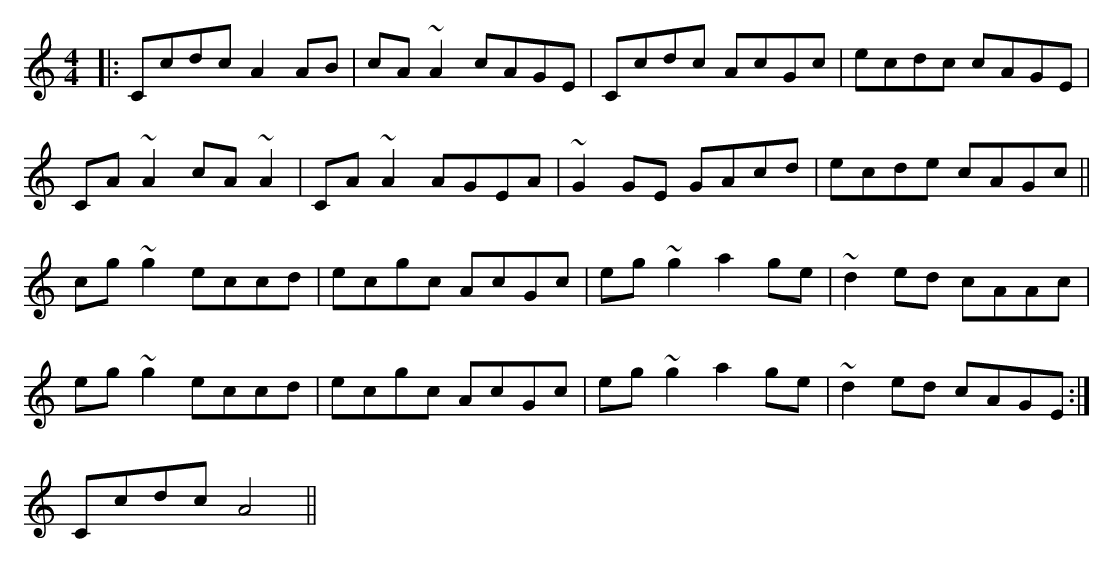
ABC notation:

X:1
M:4/4
K:C
|:Ccdc A2 AB|cA ~A2 cAGE|Ccdc AcGc|ecdc cAGE|
CA ~A2 cA ~A2|CA ~A2 AGEA|~G2 GE GAcd|ecde cAGc||
cg ~g2 eccd|ecgc AcGc|eg ~g2 a2 ge|~d2 ed cAAc|
eg ~g2 eccd|ecgc AcGc|eg ~g2 a2 ge|~d2 ed cAGE:|
 Ccdc A4||
